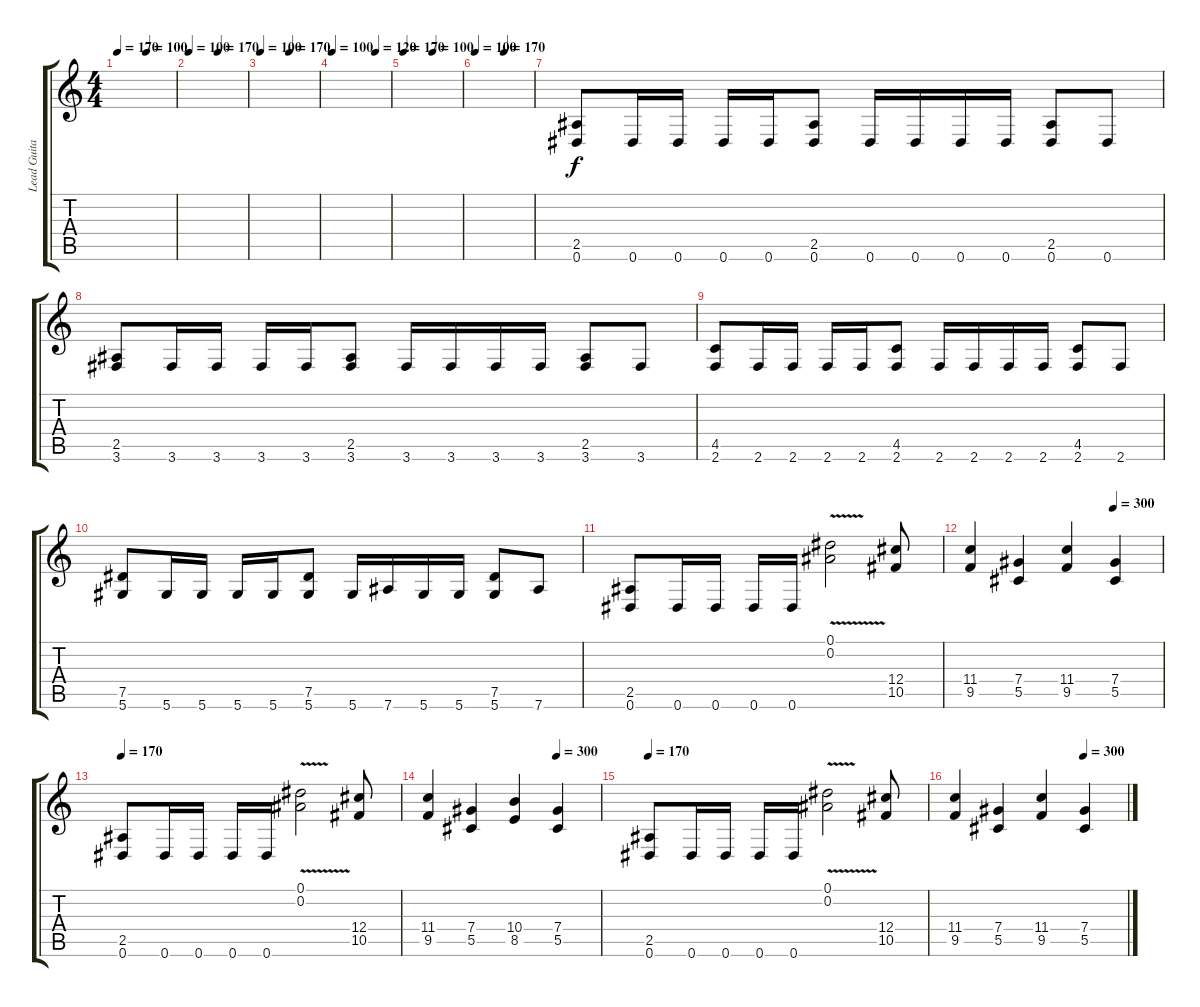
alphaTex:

\track ("Lead Guitar" "Lead Guita") {instrument acousticguitarsteel}
\staff {score tabs}
\tuning (Eb4 Bb3 Gb3 Db3 Ab2 Eb2) {hide}
\ts (4 4)
\tempo 170
\tempo (100 0.5)
\clef g2
\ks c
|
\tempo 100
\tempo (170 0.5)
|
\tempo 100
\tempo (170 0.5)
|
\tempo 100
\tempo (120 0.75)
|
\tempo 170
\tempo (100 0.5)
|
\tempo 100
\tempo (170 0.5)
|
(2.5 0.6).8{volume 16 instrument distortionguitar} 0.6.16 0.6.16 0.6.16 0.6.16 (2.5 0.6).8 0.6.16 0.6.16 0.6.16 0.6.16 (2.5 0.6).8 0.6.8 |
(2.5 3.6).8 3.6.16 3.6.16 3.6.16 3.6.16 (2.5 3.6).8 3.6.16 3.6.16 3.6.16 3.6.16 (2.5 3.6).8 3.6.8 |
(4.5 2.6).8 2.6.16 2.6.16 2.6.16 2.6.16 (4.5 2.6).8 2.6.16 2.6.16 2.6.16 2.6.16 (4.5 2.6).8 2.6.8 |
(7.5 5.6).8 5.6.16 5.6.16 5.6.16 5.6.16 (7.5 5.6).8 5.6.16 7.6.16 5.6.16 5.6.16 (7.5 5.6).8 7.6.8 |
(2.5 0.6).8{volume 16 instrument distortionguitar} 0.6.16 0.6.16 0.6.16 0.6.16 (0.1{v} 0.2).2 (12.4 10.5).8 |
\tempo (300 0.75)
(11.4 9.5).4 (7.4 5.5).4 (11.4 9.5).4 (7.4 5.5).4{instrument distortionguitar} |
\tempo 170
(2.5 0.6).8{volume 16 instrument distortionguitar} 0.6.16 0.6.16 0.6.16 0.6.16 (0.1{v} 0.2).2 (12.4 10.5).8 |
\tempo (300 0.75)
(11.4 9.5).4 (7.4 5.5).4 (10.4 8.5).4 (7.4 5.5).4{instrument distortionguitar} |
\tempo 170
(2.5 0.6).8{volume 16 instrument distortionguitar} 0.6.16 0.6.16 0.6.16 0.6.16 (0.1{v} 0.2).2 (12.4 10.5).8 |
\tempo (300 0.75)
(11.4 9.5).4 (7.4 5.5).4 (11.4 9.5).4 (7.4 5.5).4{instrument distortionguitar}
